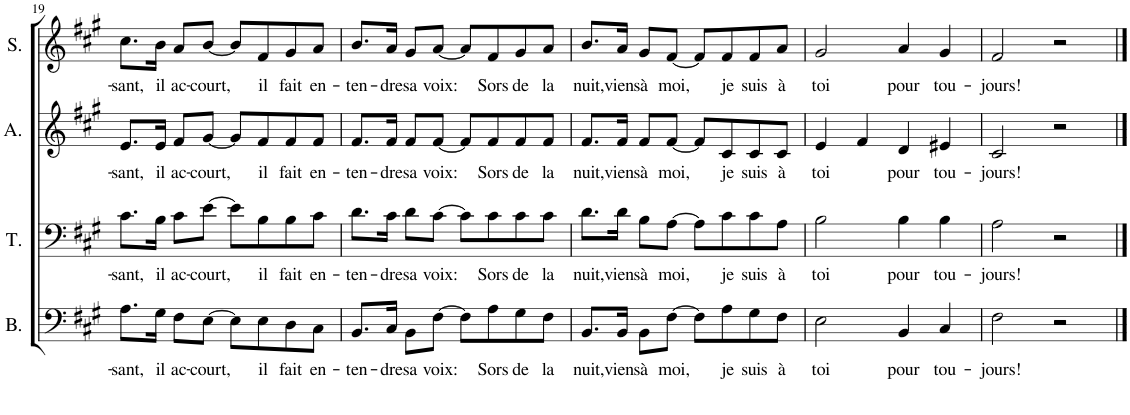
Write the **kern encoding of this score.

**kern	**text	**kern	**text	**kern	**text	**kern	**text
*part4	*part4	*part3	*part3	*part2	*part2	*part1	*part1
*staff4	*staff4	*staff3	*staff3	*staff2	*staff2	*staff1	*staff1
*I"Bass	*	*I"Tenor	*	*I"Alto	*	*I"Soprano	*
*I'B.	*	*I'T.	*	*I'A.	*	*I'S.	*
!!LO:PB:g=z
*clefF4	*	*clefF4	*	*clefG2	*	*clefG2	*
*k[f#c#g#]	*	*k[f#c#g#]	*	*k[f#c#g#]	*	*k[f#c#g#]	*
*M4/4	*	*M4/4	*	*M4/4	*	*M4/4	*
*met(c)	*	*met(c)	*	*met(c)	*	*met(c)	*
=19	=19	=19	=19	=19	=19	=19	=19
!	!LO:LY:b	!	!LO:LY:b	!	!LO:LY:b	!	!LO:LY:b
8.A\L	-sant,	8.c#\L	-sant,	8.e/L	-sant,	8.cc#\L	-sant,
!	!LO:LY:b	!	!LO:LY:b	!	!LO:LY:b	!	!LO:LY:b
16G#\Jk	il	16B\Jk	il	16e/Jk	il	16b\Jk	il
!	!LO:LY:b	!	!LO:LY:b	!	!LO:LY:b	!	!LO:LY:b
8F#\L	ac-	8c#\L	ac-	8f#/L	ac-	8a/L	ac-
!	!LO:LY:b	!	!LO:LY:b	!	!LO:LY:b	!	!LO:LY:b
[8E\J	-court,	[8e\J	-court,	[8g#/J	-court,	[8b/J	-court,
8E\L]	.	8e\L]	.	8g#/L]	.	8b/L]	.
!	!LO:LY:b	!	!LO:LY:b	!	!LO:LY:b	!	!LO:LY:b
8E\	il	8B\	il	8f#/	il	8f#/	il
!	!LO:LY:b	!	!LO:LY:b	!	!LO:LY:b	!	!LO:LY:b
8D\	fait	8B\	fait	8f#/	fait	8g#/	fait
!	!LO:LY:b	!	!LO:LY:b	!	!LO:LY:b	!	!LO:LY:b
8C#\J	en-	8c#\J	en-	8f#/J	en-	8a/J	en-
=20	=20	=20	=20	=20	=20	=20	=20
!	!LO:LY:b	!	!LO:LY:b	!	!LO:LY:b	!	!LO:LY:b
8.BB/L	-ten-	8.d\L	-ten-	8.f#/L	-ten-	8.b/L	-ten-
!	!LO:LY:b	!	!LO:LY:b	!	!LO:LY:b	!	!LO:LY:b
16C#/Jk	-dre	16c#\Jk	-dre	16f#/Jk	-dre	16a/Jk	-dre
!	!LO:LY:b	!	!LO:LY:b	!	!LO:LY:b	!	!LO:LY:b
8BB\L	sa	8d\L	sa	8f#/L	sa	8g#/L	sa
!	!LO:LY:b	!	!LO:LY:b	!	!LO:LY:b	!	!LO:LY:b
[8F#\J	voix:	[8c#\J	voix:	[8f#/J	voix:	[8a/J	voix:
8F#\L]	.	8c#\L]	.	8f#/L]	.	8a/L]	.
!	!LO:LY:b	!	!LO:LY:b	!	!LO:LY:b	!	!LO:LY:b
8A\	Sors	8c#\	Sors	8f#/	Sors	8f#/	Sors
!	!LO:LY:b	!	!LO:LY:b	!	!LO:LY:b	!	!LO:LY:b
8G#\	de	8c#\	de	8f#/	de	8g#/	de
!	!LO:LY:b	!	!LO:LY:b	!	!LO:LY:b	!	!LO:LY:b
8F#\J	la	8c#\J	la	8f#/J	la	8a/J	la
=21	=21	=21	=21	=21	=21	=21	=21
!	!LO:LY:b	!	!LO:LY:b	!	!LO:LY:b	!	!LO:LY:b
8.BB/L	nuit,	8.d\L	nuit,	8.f#/L	nuit,	8.b/L	nuit,
!	!LO:LY:b	!	!LO:LY:b	!	!LO:LY:b	!	!LO:LY:b
16BB/Jk	viens	16d\Jk	viens	16f#/Jk	viens	16a/Jk	viens
!	!LO:LY:b	!	!LO:LY:b	!	!LO:LY:b	!	!LO:LY:b
8BB\L	à	8B\L	à	8f#/L	à	8g#/L	à
!	!LO:LY:b	!	!LO:LY:b	!	!LO:LY:b	!	!LO:LY:b
[8F#\J	moi,	[8A\J	moi,	[8f#/J	moi,	[8f#/J	moi,
8F#\L]	.	8A\L]	.	8f#/L]	.	8f#/L]	.
!	!LO:LY:b	!	!LO:LY:b	!	!LO:LY:b	!	!LO:LY:b
8A\	je	8c#\	je	8c#/	je	8f#/	je
!	!LO:LY:b	!	!LO:LY:b	!	!LO:LY:b	!	!LO:LY:b
8G#\	suis	8c#\	suis	8c#/	suis	8f#/	suis
!	!LO:LY:b	!	!LO:LY:b	!	!LO:LY:b	!	!LO:LY:b
8F#\J	à	8A\J	à	8c#/J	à	8a/J	à
=22	=22	=22	=22	=22	=22	=22	=22
!	!LO:LY:b	!	!LO:LY:b	!	!LO:LY:b	!	!LO:LY:b
2E\	toi	2B\	toi	4e/	toi	2g#/	toi
.	.	.	.	4f#/	.	.	.
!	!LO:LY:b	!	!LO:LY:b	!	!LO:LY:b	!	!LO:LY:b
4BB/	pour	4B\	pour	4d/	pour	4a/	pour
!	!LO:LY:b	!	!LO:LY:b	!	!LO:LY:b	!	!LO:LY:b
4C#/	tou-	4B\	tou-	4e#X/	tou-	4g#/	tou-
=23	=23	=23	=23	=23	=23	=23	=23
!	!LO:LY:b	!	!LO:LY:b	!	!LO:LY:b	!	!LO:LY:b
2F#\	-jours!	2A\	-jours!	2c#/	-jours!	2f#/	-jours!
2r	.	2r	.	2r	.	2r	.
==	==	==	==	==	==	==	==
*-	*-	*-	*-	*-	*-	*-	*-
